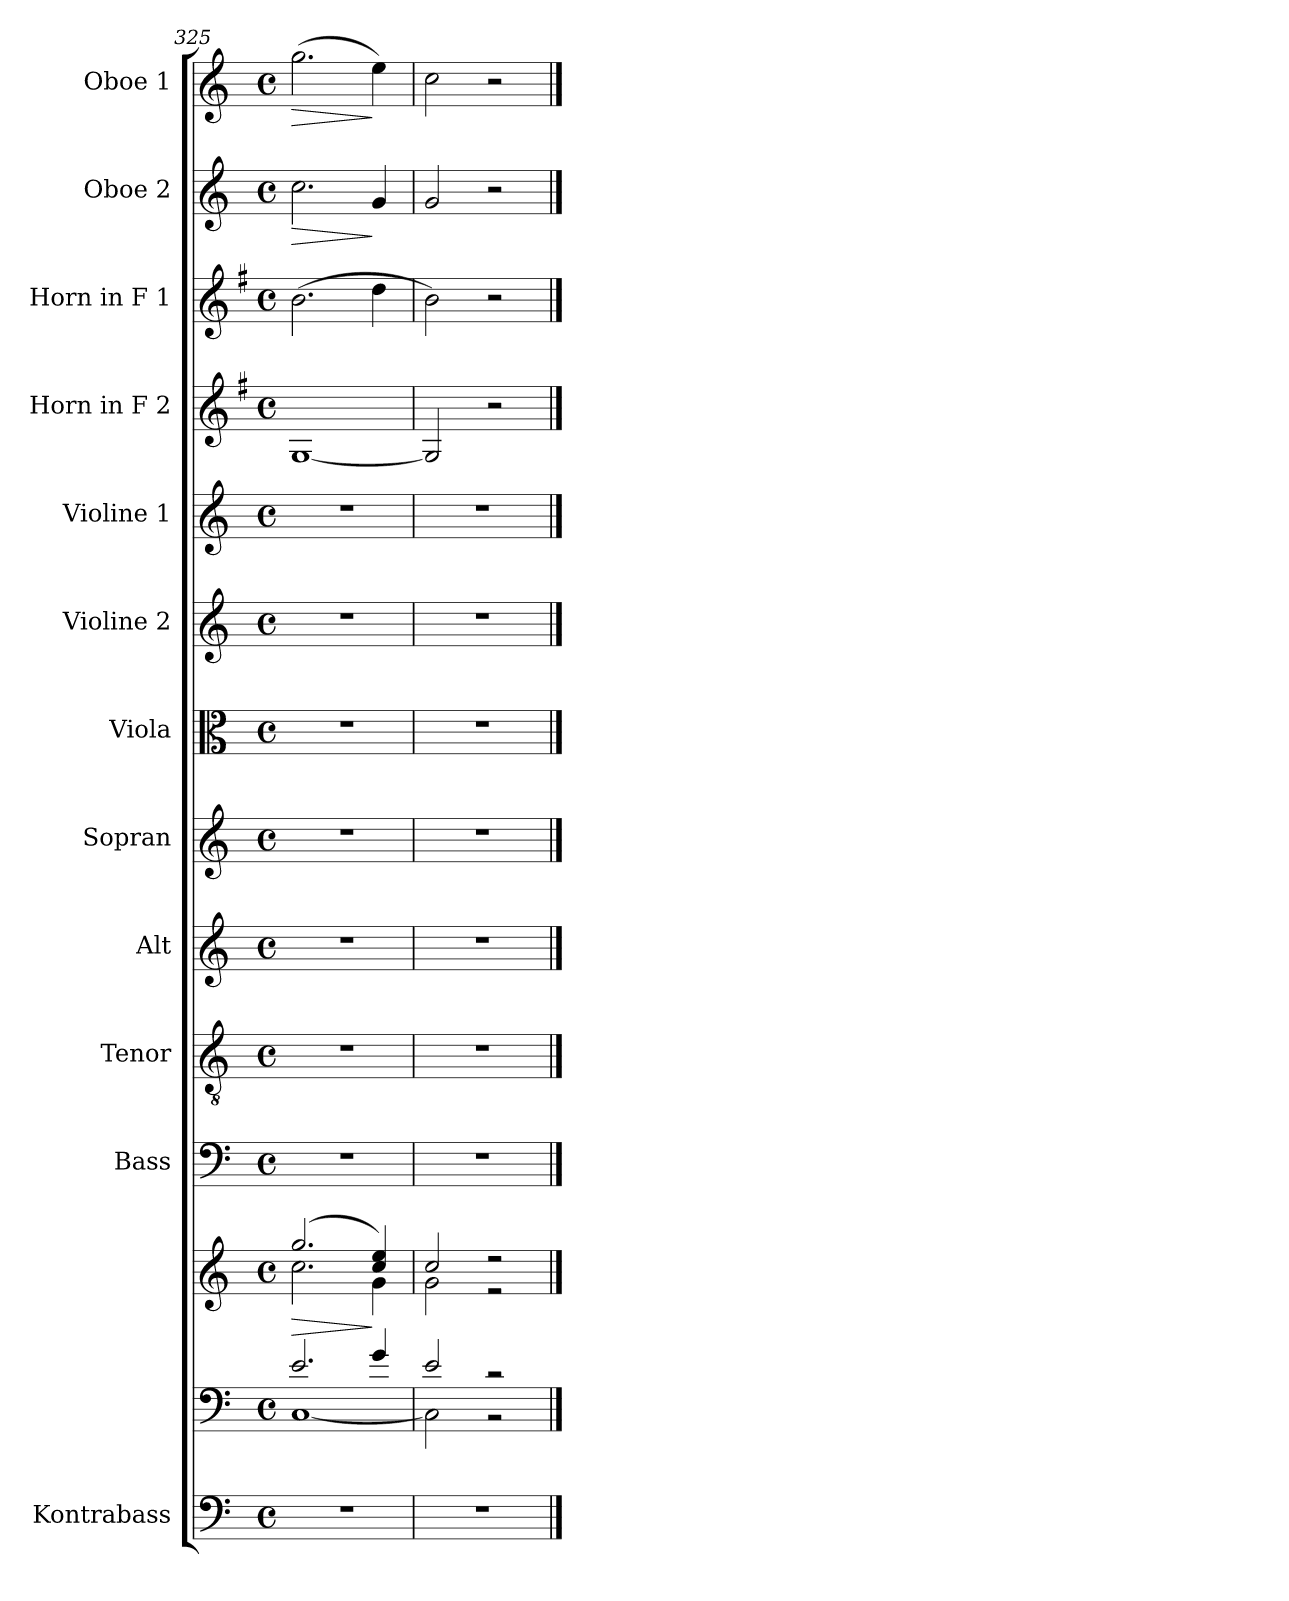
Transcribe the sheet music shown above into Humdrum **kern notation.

**kern	**kern	**kern	**dynam	**kern	**kern	**kern	**kern	**kern	**kern	**kern	**kern	**kern	**kern	**dynam	**kern	**dynam
*part13	*part12	*part12	*part12	*part11	*part10	*part9	*part8	*part7	*part6	*part5	*part4	*part3	*part2	*part2	*part1	*part1
*staff14	*staff13	*staff12	*staff12/13	*staff11	*staff10	*staff9	*staff8	*staff7	*staff6	*staff5	*staff4	*staff3	*staff2	*staff2	*staff1	*staff1
*I"Kontrabass	*	*	*	*I"Bass	*I"Tenor	*I"Alt	*I"Sopran	*I"Viola	*I"Violine 2	*I"Violine 1	*I"Horn in F 2	*I"Horn in F 1	*I"Oboe 2	*	*I"Oboe 1	*
*I'Kb.	*	*	*	*I'B.	*I'T.	*I'A.	*I'S.	*I'Vla.	*I'Vl. 2	*I'Vl. 1	*	*	*I'Ob. 2	*	*I'Ob. 1	*
*clefF4	*clefF4	*clefG2	*	*clefF4	*clefGv2	*clefG2	*clefG2	*clefC3	*clefG2	*clefG2	*clefG2	*clefG2	*clefG2	*	*clefG2	*
*ITrd7c12	*	*	*	*	*	*	*	*	*	*	*ITrd4c7	*ITrd4c7	*	*	*	*
*k[]	*k[]	*k[]	*	*k[]	*k[]	*k[]	*k[]	*k[]	*k[]	*k[]	*k[]	*k[]	*k[]	*	*k[]	*
*C:	*C:	*C:	*	*C:	*C:	*C:	*C:	*C:	*C:	*C:	*C:	*C:	*C:	*	*C:	*
*M4/4	*M4/4	*M4/4	*	*M4/4	*M4/4	*M4/4	*M4/4	*M4/4	*M4/4	*M4/4	*M4/4	*M4/4	*M4/4	*	*M4/4	*
*met(c)	*met(c)	*met(c)	*	*met(c)	*met(c)	*met(c)	*met(c)	*met(c)	*met(c)	*met(c)	*met(c)	*met(c)	*met(c)	*	*met(c)	*
=325	=325	=325	=325	=325	=325	=325	=325	=325	=325	=325	=325	=325	=325	=325	=325	=325
*	*^	*	*	*	*	*	*	*	*	*	*	*	*	*	*	*
!	!	!	!	!LO:HP:b	!	!	!	!	!	!	!	!	!	!	!LO:HP:b	!	!LO:HP:b
*	*	*	*^	*	*	*	*	*	*	*	*	*	*	*	*	*	*
1r	2.e!/	[<1C	(2.gg!/	2.cc!\	>	1r	1r	1r	1r	1r	1r	1r	[1C	(>2.e\	2.cc\	>	(>2.gg\	>
.	4g!/	.	4cc!/ 4ee!/)	4g!\	]	.	.	.	.	.	.	.	.	4g\	4g/	]	4ee\)	]
=326	=326	=326	=326	=326	=326	=326	=326	=326	=326	=326	=326	=326	=326	=326	=326	=326	=326	=326
1r	2e!/	2C\]	2cc!/	2g!\	.	1r	1r	1r	1r	1r	1r	1r	2C/]	2e\)	2g/	.	2cc\	.
.	2r	2r	2r	2r	.	.	.	.	.	.	.	.	2r	2r	2r	.	2r	.
*	*v	*v	*	*	*	*	*	*	*	*	*	*	*	*	*	*	*	*
*	*	*v	*v	*	*	*	*	*	*	*	*	*	*	*	*	*	*
==	==	==	==	==	==	==	==	==	==	==	==	==	==	==	==	==
*-	*-	*-	*-	*-	*-	*-	*-	*-	*-	*-	*-	*-	*-	*-	*-	*-
